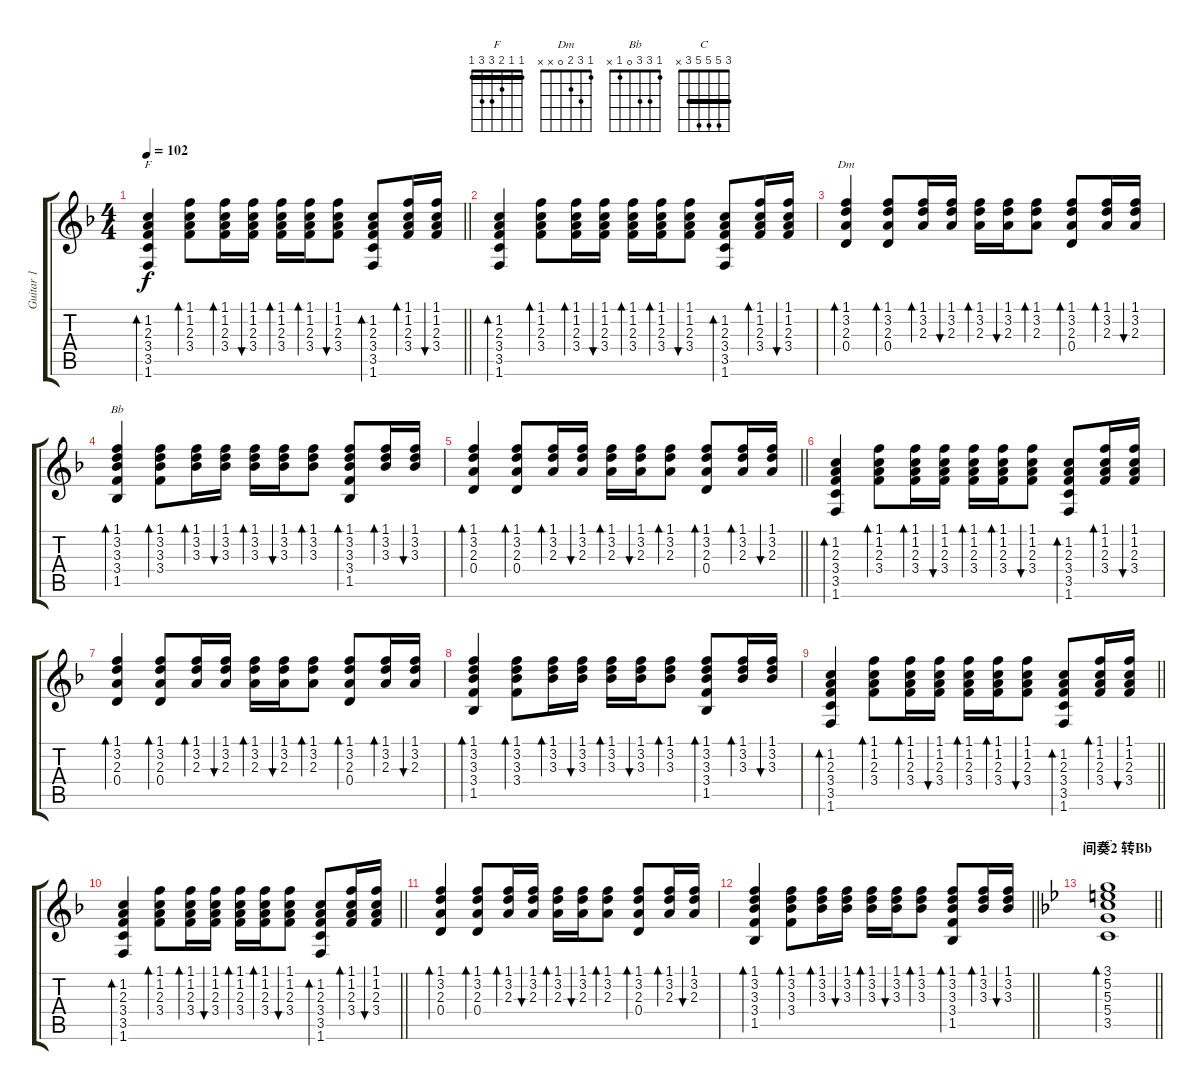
\track ("Guitar 1" "Guitar 1") {instrument acousticguitarsteel}
\staff {score tabs}
\tuning (E4 B3 G3 D3 A2 E2) {hide}
\chord ("F" 1 1 2 3 3 1) {barre 1}
\chord ("Dm" 1 3 2 0 x x)
\chord ("Bb" 1 3 3 0 1 x)
\chord ("C" 3 5 5 5 3 x) {barre 3}
\ts (4 4)
\tempo 102
\clef g2
\barLineRight lightlight
\ks f
(1.2 2.3 3.4 3.5 1.6).4{bd 120 ch "F" dy f} (1.1 1.2 2.3 3.4).8{bd 120} (1.1 1.2 2.3 3.4).16{bd 120} (1.1 1.2 2.3 3.4).16{bu 120} (1.1 1.2 2.3 3.4).16{bd 120} (1.1 1.2 2.3 3.4).16{bd 240} (1.1 1.2 2.3 3.4).8{bu 120} (1.2 2.3 3.4 3.5 1.6).8{bd 120} (1.1 1.2 2.3 3.4).16{bd 120} (1.1 1.2 2.3 3.4).16{bu 120} |
(1.2 2.3 3.4 3.5 1.6).4{bd 120} (1.1 1.2 2.3 3.4).8{bd 120} (1.1 1.2 2.3 3.4).16{bd 120} (1.1 1.2 2.3 3.4).16{bu 120} (1.1 1.2 2.3 3.4).16{bd 120} (1.1 1.2 2.3 3.4).16{bd 240} (1.1 1.2 2.3 3.4).8{bu 120} (1.2 2.3 3.4 3.5 1.6).8{bd 120} (1.1 1.2 2.3 3.4).16{bd 120} (1.1 1.2 2.3 3.4).16{bu 120} |
(1.1 3.2 2.3 0.4).4{bd 120 ch "Dm"} (1.1 3.2 2.3 0.4).8{bd 120} (1.1 3.2 2.3).16{bd 120} (1.1 3.2 2.3).16{bu 120} (1.1 3.2 2.3).16{bd 120} (1.1 3.2 2.3).16{bu 120} (1.1 3.2 2.3).8{bd 120} (1.1 3.2 2.3 0.4).8{bd 120} (1.1 3.2 2.3).16{bd 120} (1.1 3.2 2.3).16{bu 120} |
(1.1 3.2 3.3 3.4 1.5).4{bd 120 ch "Bb"} (1.1 3.2 3.3 3.4).8{bd 120} (1.1 3.2 3.3).16{bd 120} (1.1 3.2 3.3).16{bu 120} (1.1 3.2 3.3).16{bd 120} (1.1 3.2 3.3).16{bu 120} (1.1 3.2 3.3).8{bd 120} (1.1 3.2 3.3 3.4 1.5).8{bd 120} (1.1 3.2 3.3).16{bd 120} (1.1 3.2 3.3).16{bu 120} |
\barLineRight lightlight
(1.1 3.2 2.3 0.4).4{bd 120} (1.1 3.2 2.3 0.4).8{bd 120} (1.1 3.2 2.3).16{bd 120} (1.1 3.2 2.3).16{bu 120} (1.1 3.2 2.3).16{bd 120} (1.1 3.2 2.3).16{bu 120} (1.1 3.2 2.3).8{bd 120} (1.1 3.2 2.3 0.4).8{bd 120} (1.1 3.2 2.3).16{bd 120} (1.1 3.2 2.3).16{bu 120} |
(1.2 2.3 3.4 3.5 1.6).4{bd 120} (1.1 1.2 2.3 3.4).8{bd 120} (1.1 1.2 2.3 3.4).16{bd 120} (1.1 1.2 2.3 3.4).16{bu 120} (1.1 1.2 2.3 3.4).16{bd 120} (1.1 1.2 2.3 3.4).16{bd 240} (1.1 1.2 2.3 3.4).8{bu 120} (1.2 2.3 3.4 3.5 1.6).8{bd 120} (1.1 1.2 2.3 3.4).16{bd 120} (1.1 1.2 2.3 3.4).16{bu 120} |
(1.1 3.2 2.3 0.4).4{bd 120} (1.1 3.2 2.3 0.4).8{bd 120} (1.1 3.2 2.3).16{bd 120} (1.1 3.2 2.3).16{bu 120} (1.1 3.2 2.3).16{bd 120} (1.1 3.2 2.3).16{bu 120} (1.1 3.2 2.3).8{bd 120} (1.1 3.2 2.3 0.4).8{bd 120} (1.1 3.2 2.3).16{bd 120} (1.1 3.2 2.3).16{bu 120} |
(1.1 3.2 3.3 3.4 1.5).4{bd 120} (1.1 3.2 3.3 3.4).8{bd 120} (1.1 3.2 3.3).16{bd 120} (1.1 3.2 3.3).16{bu 120} (1.1 3.2 3.3).16{bd 120} (1.1 3.2 3.3).16{bu 120} (1.1 3.2 3.3).8{bd 120} (1.1 3.2 3.3 3.4 1.5).8{bd 120} (1.1 3.2 3.3).16{bd 120} (1.1 3.2 3.3).16{bu 120} |
\barLineRight lightlight
(1.2 2.3 3.4 3.5 1.6).4{bd 120} (1.1 1.2 2.3 3.4).8{bd 120} (1.1 1.2 2.3 3.4).16{bd 120} (1.1 1.2 2.3 3.4).16{bu 120} (1.1 1.2 2.3 3.4).16{bd 120} (1.1 1.2 2.3 3.4).16{bd 240} (1.1 1.2 2.3 3.4).8{bu 120} (1.2 2.3 3.4 3.5 1.6).8{bd 120} (1.1 1.2 2.3 3.4).16{bd 120} (1.1 1.2 2.3 3.4).16{bu 120} |
\barLineRight lightlight
(1.2 2.3 3.4 3.5 1.6).4{bd 120} (1.1 1.2 2.3 3.4).8{bd 120} (1.1 1.2 2.3 3.4).16{bd 120} (1.1 1.2 2.3 3.4).16{bu 120} (1.1 1.2 2.3 3.4).16{bd 120} (1.1 1.2 2.3 3.4).16{bd 240} (1.1 1.2 2.3 3.4).8{bu 120} (1.2 2.3 3.4 3.5 1.6).8{bd 120} (1.1 1.2 2.3 3.4).16{bd 120} (1.1 1.2 2.3 3.4).16{bu 120} |
(1.1 3.2 2.3 0.4).4{bd 120} (1.1 3.2 2.3 0.4).8{bd 120} (1.1 3.2 2.3).16{bd 120} (1.1 3.2 2.3).16{bu 120} (1.1 3.2 2.3).16{bd 120} (1.1 3.2 2.3).16{bu 120} (1.1 3.2 2.3).8{bd 120} (1.1 3.2 2.3 0.4).8{bd 120} (1.1 3.2 2.3).16{bd 120} (1.1 3.2 2.3).16{bu 120} |
\barLineRight lightlight
(1.1 3.2 3.3 3.4 1.5).4{bd 120} (1.1 3.2 3.3 3.4).8{bd 120} (1.1 3.2 3.3).16{bd 120} (1.1 3.2 3.3).16{bu 120} (1.1 3.2 3.3).16{bd 120} (1.1 3.2 3.3).16{bu 120} (1.1 3.2 3.3).8{bd 120} (1.1 3.2 3.3 3.4 1.5).8{bd 120} (1.1 3.2 3.3).16{bd 120} (1.1 3.2 3.3).16{bu 120} |
\section ("" "间奏2 转Bb")
\barLineRight lightlight
\ks bb
(3.1 5.2 5.3 5.4 3.5).1{bd 120 ch "C"}
